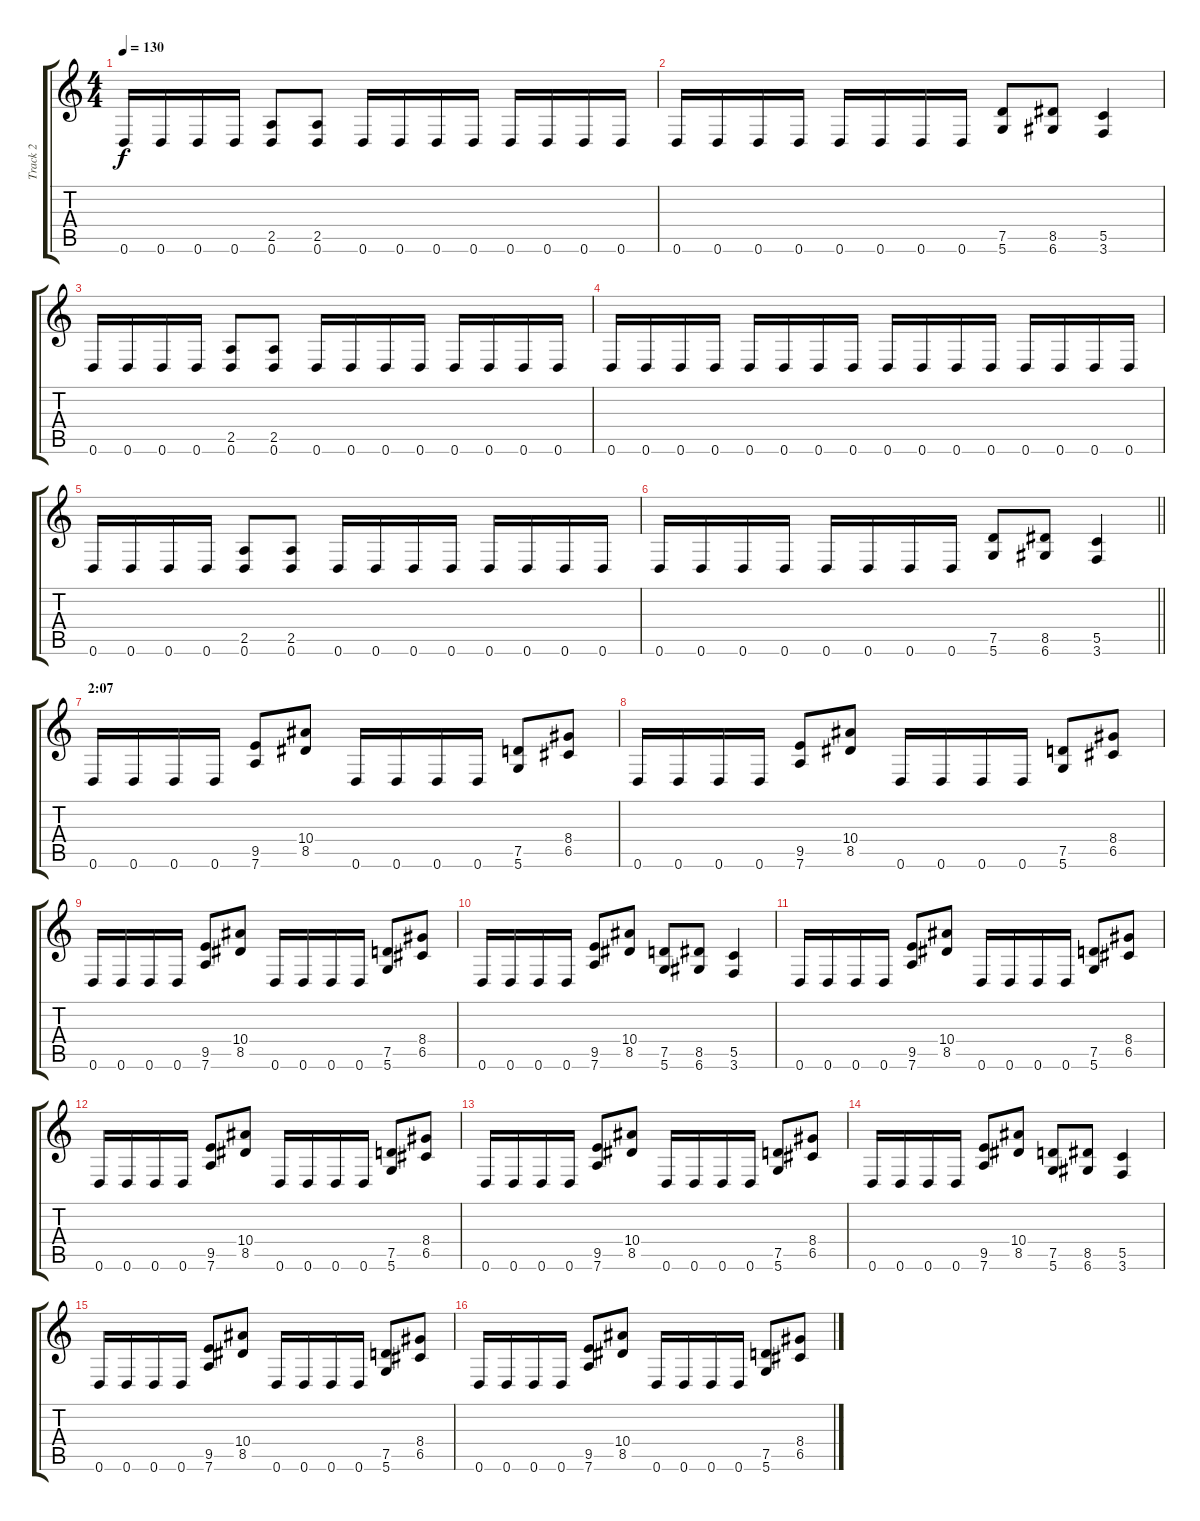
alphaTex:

\track ("Track 2" "Track 2") {instrument overdrivenguitar}
\staff {score tabs}
\tuning (D4 A3 F3 C3 G2 D2) {hide}
\ts (4 4)
\tempo 130
\clef g2
\ks c
0.6.16{dy f} 0.6.16 0.6.16 0.6.16 (2.5 0.6).8 (2.5 0.6).8 0.6.16 0.6.16 0.6.16 0.6.16 0.6.16 0.6.16 0.6.16 0.6.16 |
0.6.16 0.6.16 0.6.16 0.6.16 0.6.16 0.6.16 0.6.16 0.6.16 (7.5 5.6).8 (8.5 6.6).8 (5.5 3.6).4 |
0.6.16 0.6.16 0.6.16 0.6.16 (2.5 0.6).8 (2.5 0.6).8 0.6.16 0.6.16 0.6.16 0.6.16 0.6.16 0.6.16 0.6.16 0.6.16 |
0.6.16 0.6.16 0.6.16 0.6.16 0.6.16 0.6.16 0.6.16 0.6.16 0.6.16 0.6.16 0.6.16 0.6.16 0.6.16 0.6.16 0.6.16 0.6.16 |
0.6.16 0.6.16 0.6.16 0.6.16 (2.5 0.6).8 (2.5 0.6).8 0.6.16 0.6.16 0.6.16 0.6.16 0.6.16 0.6.16 0.6.16 0.6.16 |
\barLineRight lightlight
0.6.16 0.6.16 0.6.16 0.6.16 0.6.16 0.6.16 0.6.16 0.6.16 (7.5 5.6).8 (8.5 6.6).8 (5.5 3.6).4 |
\section ("" "2:07")
0.6.16 0.6.16 0.6.16 0.6.16 (9.5 7.6).8 (10.4 8.5).8 0.6.16 0.6.16 0.6.16 0.6.16 (7.5 5.6).8 (8.4 6.5).8 |
0.6.16 0.6.16 0.6.16 0.6.16 (9.5 7.6).8 (10.4 8.5).8 0.6.16 0.6.16 0.6.16 0.6.16 (7.5 5.6).8 (8.4 6.5).8 |
0.6.16 0.6.16 0.6.16 0.6.16 (9.5 7.6).8 (10.4 8.5).8 0.6.16 0.6.16 0.6.16 0.6.16 (7.5 5.6).8 (8.4 6.5).8 |
0.6.16 0.6.16 0.6.16 0.6.16 (9.5 7.6).8 (10.4 8.5).8 (7.5 5.6).8 (8.5 6.6).8 (5.5 3.6).4 |
0.6.16 0.6.16 0.6.16 0.6.16 (9.5 7.6).8 (10.4 8.5).8 0.6.16 0.6.16 0.6.16 0.6.16 (7.5 5.6).8 (8.4 6.5).8 |
0.6.16 0.6.16 0.6.16 0.6.16 (9.5 7.6).8 (10.4 8.5).8 0.6.16 0.6.16 0.6.16 0.6.16 (7.5 5.6).8 (8.4 6.5).8 |
0.6.16 0.6.16 0.6.16 0.6.16 (9.5 7.6).8 (10.4 8.5).8 0.6.16 0.6.16 0.6.16 0.6.16 (7.5 5.6).8 (8.4 6.5).8 |
0.6.16 0.6.16 0.6.16 0.6.16 (9.5 7.6).8 (10.4 8.5).8 (7.5 5.6).8 (8.5 6.6).8 (5.5 3.6).4 |
0.6.16 0.6.16 0.6.16 0.6.16 (9.5 7.6).8 (10.4 8.5).8 0.6.16 0.6.16 0.6.16 0.6.16 (7.5 5.6).8 (8.4 6.5).8 |
0.6.16 0.6.16 0.6.16 0.6.16 (9.5 7.6).8 (10.4 8.5).8 0.6.16 0.6.16 0.6.16 0.6.16 (7.5 5.6).8 (8.4 6.5).8
